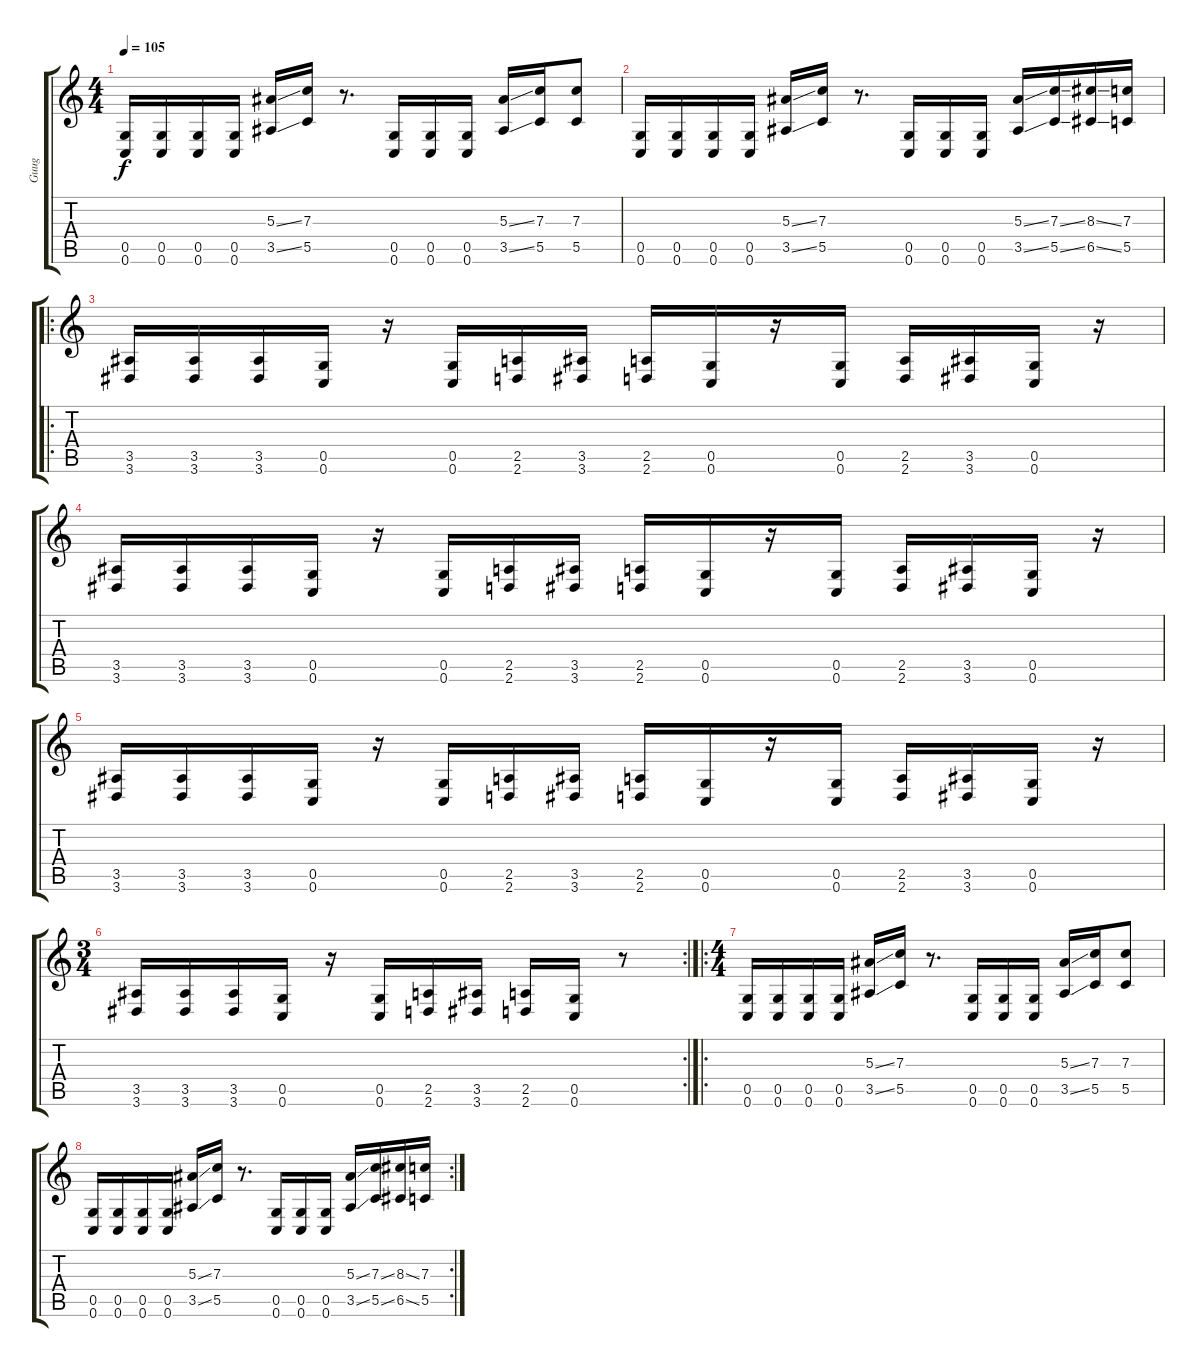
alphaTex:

\track ("Guug" "Guug") {instrument overdrivenguitar}
\staff {score tabs}
\tuning (D4 A3 F3 C3 G2 C2) {hide}
\ts (4 4)
\tempo 105
\clef g2
\ks c
(0.5 0.6).16{dy f} (0.5 0.6).16 (0.5 0.6).16 (0.5 0.6).16 (5.3{ss} 3.5{ss}).16 (7.3 5.5).16 r.8{d} (0.5 0.6).16 (0.5 0.6).16 (0.5 0.6).16 (5.3{ss} 3.5{ss}).16 (7.3 5.5).16 (7.3 5.5).8 |
(0.5 0.6).16 (0.5 0.6).16 (0.5 0.6).16 (0.5 0.6).16 (5.3{ss} 3.5{ss}).16 (7.3 5.5).16 r.8{d} (0.5 0.6).16 (0.5 0.6).16 (0.5 0.6).16 (5.3{ss} 3.5{ss}).16 (7.3{ss} 5.5{ss}).16 (8.3{ss} 6.5{ss}).16 (7.3 5.5).16 |
\ro
(3.5 3.6).16 (3.5 3.6).16 (3.5 3.6).16 (0.5 0.6).16 r.16 (0.5 0.6).16 (2.5 2.6).16 (3.5 3.6).16 (2.5 2.6).16 (0.5 0.6).16 r.16 (0.5 0.6).16 (2.5 2.6).16 (3.5 3.6).16 (0.5 0.6).16 r.16 |
(3.5 3.6).16 (3.5 3.6).16 (3.5 3.6).16 (0.5 0.6).16 r.16 (0.5 0.6).16 (2.5 2.6).16 (3.5 3.6).16 (2.5 2.6).16 (0.5 0.6).16 r.16 (0.5 0.6).16 (2.5 2.6).16 (3.5 3.6).16 (0.5 0.6).16 r.16 |
(3.5 3.6).16 (3.5 3.6).16 (3.5 3.6).16 (0.5 0.6).16 r.16 (0.5 0.6).16 (2.5 2.6).16 (3.5 3.6).16 (2.5 2.6).16 (0.5 0.6).16 r.16 (0.5 0.6).16 (2.5 2.6).16 (3.5 3.6).16 (0.5 0.6).16 r.16 |
\rc 2
\ts (3 4)
(3.5 3.6).16 (3.5 3.6).16 (3.5 3.6).16 (0.5 0.6).16 r.16 (0.5 0.6).16 (2.5 2.6).16 (3.5 3.6).16 (2.5 2.6).16 (0.5 0.6).16 r.8 |
\ro
\ts (4 4)
(0.5 0.6).16 (0.5 0.6).16 (0.5 0.6).16 (0.5 0.6).16 (5.3{ss} 3.5{ss}).16 (7.3 5.5).16 r.8{d} (0.5 0.6).16 (0.5 0.6).16 (0.5 0.6).16 (5.3{ss} 3.5{ss}).16 (7.3 5.5).16 (7.3 5.5).8 |
\rc 2
(0.5 0.6).16 (0.5 0.6).16 (0.5 0.6).16 (0.5 0.6).16 (5.3{ss} 3.5{ss}).16 (7.3 5.5).16 r.8{d} (0.5 0.6).16 (0.5 0.6).16 (0.5 0.6).16 (5.3{ss} 3.5{ss}).16 (7.3{ss} 5.5{ss}).16 (8.3{ss} 6.5{ss}).16 (7.3 5.5).16
